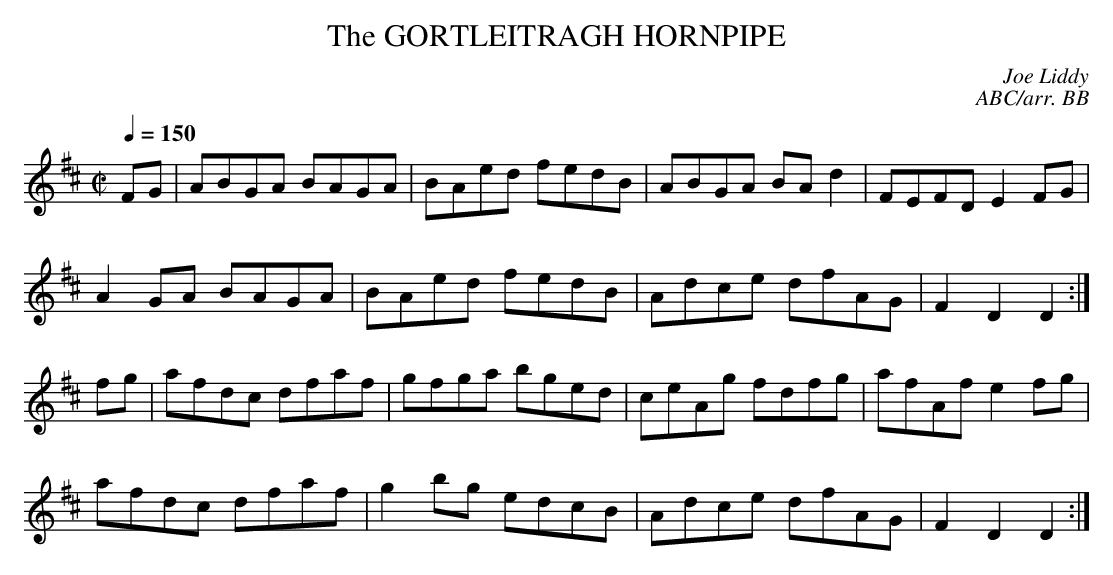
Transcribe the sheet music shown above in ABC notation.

X:1
T:GORTLEITRAGH HORNPIPE, The
C:Joe Liddy
C:ABC/arr. BB
Q:1/4=150
L:1/8
M:C|
K:D
FG|ABGA BAGA|BAed fedB|ABGA BA d2|FEFD E2 FG |
A2GA BAGA|BAed fedB|Adce dfAG|F2 D2 D2 :|
fg|afdc dfaf|gfga bged|ceAg fdfg|afAf e2 fg |
afdc dfaf|g2bg edcB|Adce dfAG|F2 D2 D2 :|
